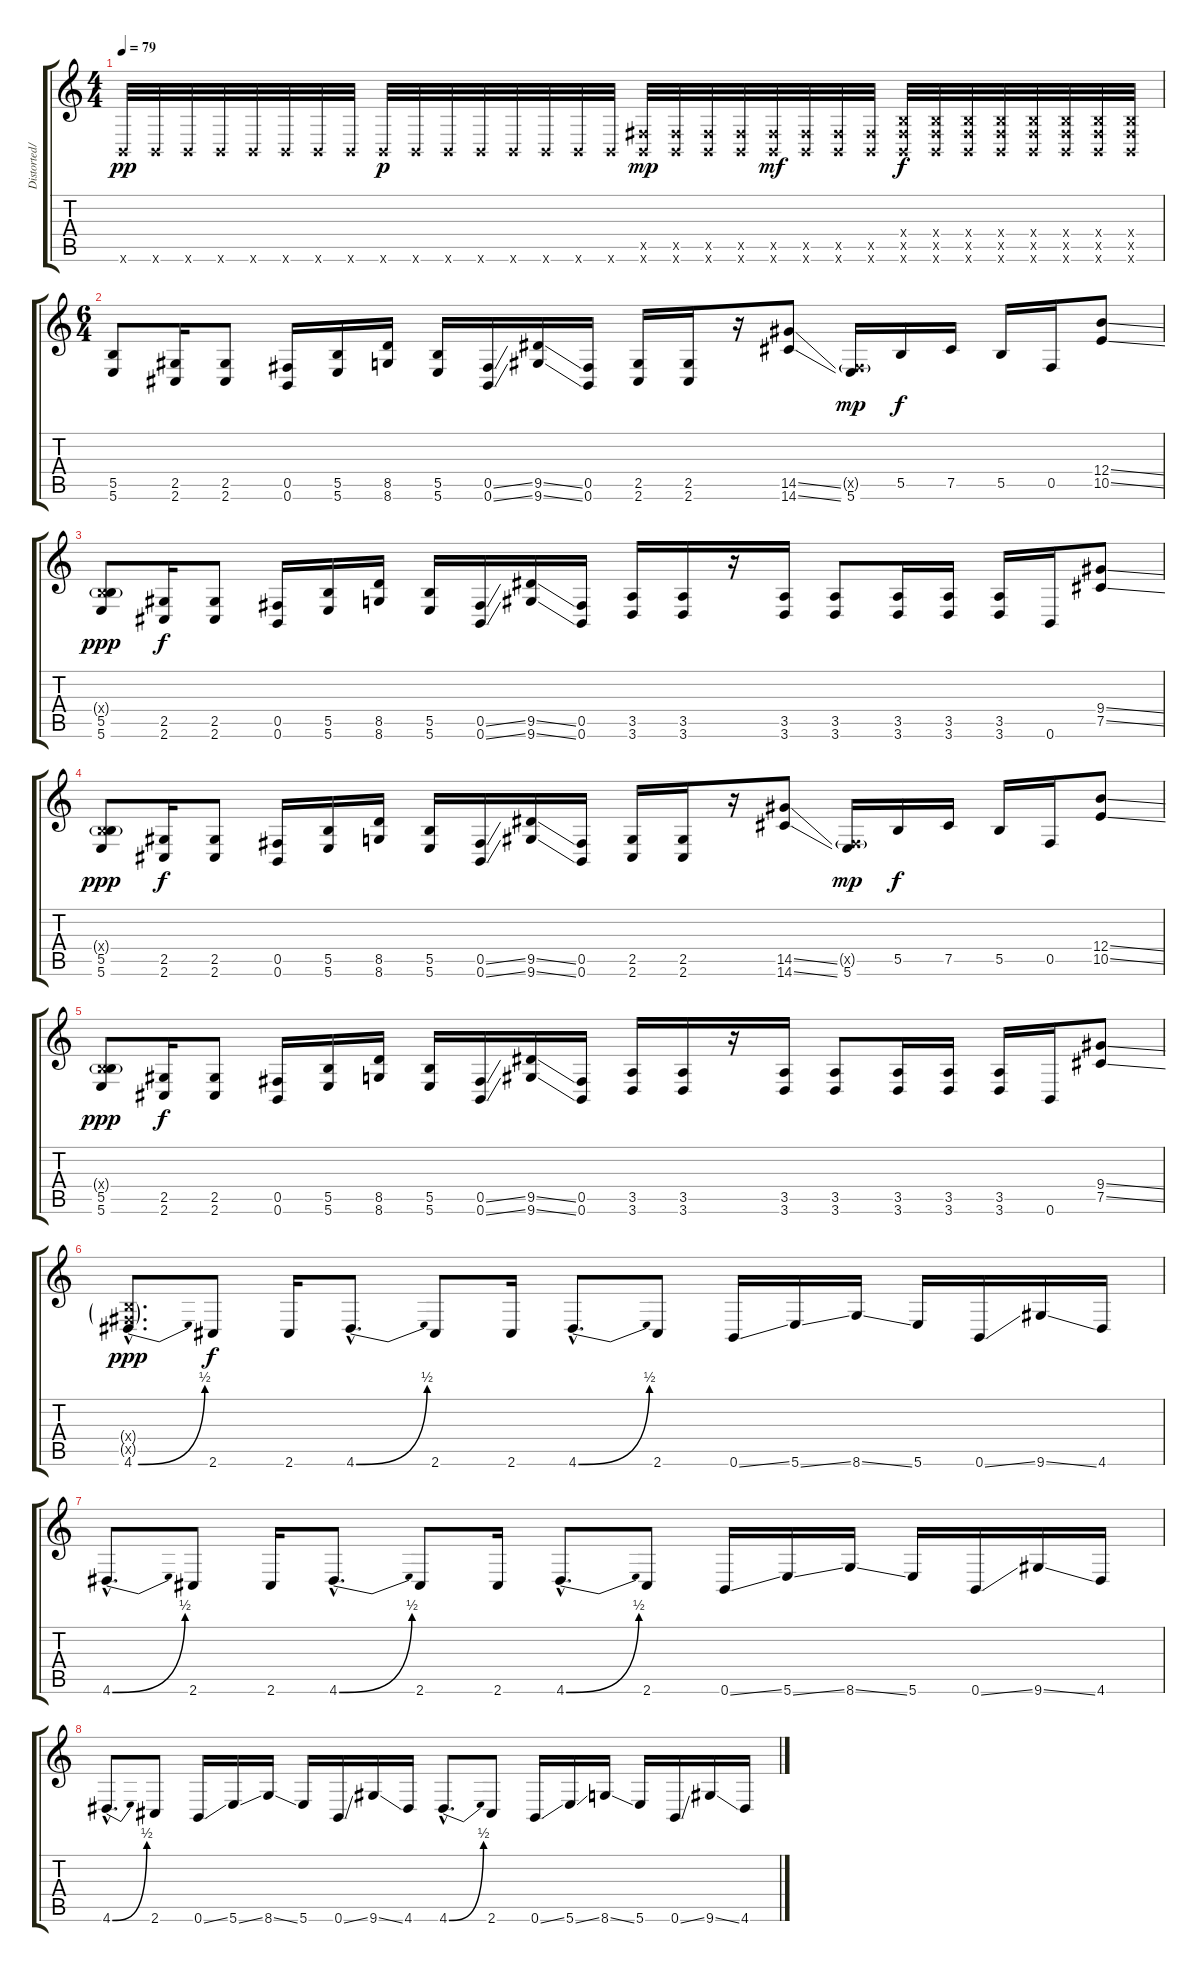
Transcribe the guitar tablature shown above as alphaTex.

\track ("Distorted/Back Up Guitar" "Distorted/") {instrument distortionguitar}
\staff {score tabs}
\tuning (Db4 Ab3 E3 B2 Gb2 B1) {hide}
\ts (4 4)
\tempo 79
\clef g2
\ks c
0.6{x}.32{dy pp} 0.6{x}.32 0.6{x}.32 0.6{x}.32 0.6{x}.32 0.6{x}.32 0.6{x}.32 0.6{x}.32 0.6{x}.32{dy p} 0.6{x}.32 0.6{x}.32 0.6{x}.32 0.6{x}.32 0.6{x}.32 0.6{x}.32 0.6{x}.32 (0.5{x} 0.6{x}).32{dy mp} (0.5{x} 0.6{x}).32 (0.5{x} 0.6{x}).32 (0.5{x} 0.6{x}).32 (0.5{x} 0.6{x}).32{dy mf} (0.5{x} 0.6{x}).32 (0.5{x} 0.6{x}).32 (0.5{x} 0.6{x}).32 (0.4{x} 0.5{x} 0.6{x}).32{dy f} (0.4{x} 0.5{x} 0.6{x}).32 (0.4{x} 0.5{x} 0.6{x}).32 (0.4{x} 0.5{x} 0.6{x}).32 (0.4{x} 0.5{x} 0.6{x}).32 (0.4{x} 0.5{x} 0.6{x}).32 (0.4{x} 0.5{x} 0.6{x}).32 (0.4{x} 0.5{x} 0.6{x}).32 |
\ts (6 4)
(5.5 5.6).8 (2.5 2.6).16 (2.5 2.6).8 (0.5 0.6).16 (5.5 5.6).16 (8.5 8.6).16 (5.5 5.6).16 (0.5{ss} 0.6{ss}).16 (9.5{ss} 9.6{ss}).16 (0.5 0.6).16 (2.5 2.6).16 (2.5 2.6).16 r.16 (14.5{ss} 14.6{ss}).8 (0.5{g x} 5.6).16{dy mp} 5.5.16{dy f} 7.5.16 5.5.16 0.5.16 (12.4{ss} 10.5{ss}).8 |
(0.4{g x} 5.5 5.6).8{dy ppp} (2.5 2.6).16{dy f} (2.5 2.6).8 (0.5 0.6).16 (5.5 5.6).16 (8.5 8.6).16 (5.5 5.6).16 (0.5{ss} 0.6{ss}).16 (9.5{ss} 9.6{ss}).16 (0.5 0.6).16 (3.5 3.6).16 (3.5 3.6).16 r.16 (3.5 3.6).16 (3.5 3.6).8 (3.5 3.6).16 (3.5 3.6).16 (3.5 3.6).16 0.6.16 (9.4{ss} 7.5{ss}).8 |
(0.4{g x} 5.5 5.6).8{dy ppp} (2.5 2.6).16{dy f} (2.5 2.6).8 (0.5 0.6).16 (5.5 5.6).16 (8.5 8.6).16 (5.5 5.6).16 (0.5{ss} 0.6{ss}).16 (9.5{ss} 9.6{ss}).16 (0.5 0.6).16 (2.5 2.6).16 (2.5 2.6).16 r.16 (14.5{ss} 14.6{ss}).8 (0.5{g x} 5.6).16{dy mp} 5.5.16{dy f} 7.5.16 5.5.16 0.5.16 (12.4{ss} 10.5{ss}).8 |
(0.4{g x} 5.5 5.6).8{dy ppp} (2.5 2.6).16{dy f} (2.5 2.6).8 (0.5 0.6).16 (5.5 5.6).16 (8.5 8.6).16 (5.5 5.6).16 (0.5{ss} 0.6{ss}).16 (9.5{ss} 9.6{ss}).16 (0.5 0.6).16 (3.5 3.6).16 (3.5 3.6).16 r.16 (3.5 3.6).16 (3.5 3.6).8 (3.5 3.6).16 (3.5 3.6).16 (3.5 3.6).16 0.6.16 (9.4{ss} 7.5{ss}).8 |
(0.4{g hac x} 0.5{g hac x} 4.6{be (bend 0 0 60 2) hac}).8{d dy ppp instrument electricguitarmuted} 2.6.8{dy f} 2.6.16 4.6{be (bend 0 0 60 2) hac}.8{d} 2.6.8 2.6.16 4.6{be (bend 0 0 60 2) hac}.8{d} 2.6.8 0.6{ss}.16 5.6{ss}.16 8.6{ss}.16 5.6.16 0.6{ss}.16 9.6{ss}.16 4.6.16 |
4.6{be (bend 0 0 60 2) hac}.8{d instrument electricguitarmuted} 2.6.8 2.6.16 4.6{be (bend 0 0 60 2) hac}.8{d} 2.6.8 2.6.16 4.6{be (bend 0 0 60 2) hac}.8{d} 2.6.8 0.6{ss}.16 5.6{ss}.16 8.6{ss}.16 5.6.16 0.6{ss}.16 9.6{ss}.16 4.6.16 |
4.6{be (bend 0 0 60 2) hac}.8{d instrument electricguitarmuted} 2.6.8 0.6{ss}.16 5.6{ss}.16 8.6{ss}.16 5.6.16 0.6{ss}.16 9.6{ss}.16 4.6.16 4.6{be (bend 0 0 60 2) hac}.8{d instrument electricguitarmuted} 2.6.8 0.6{ss}.16 5.6{ss}.16 8.6{ss}.16 5.6.16 0.6{ss}.16 9.6{ss}.16 4.6.16
